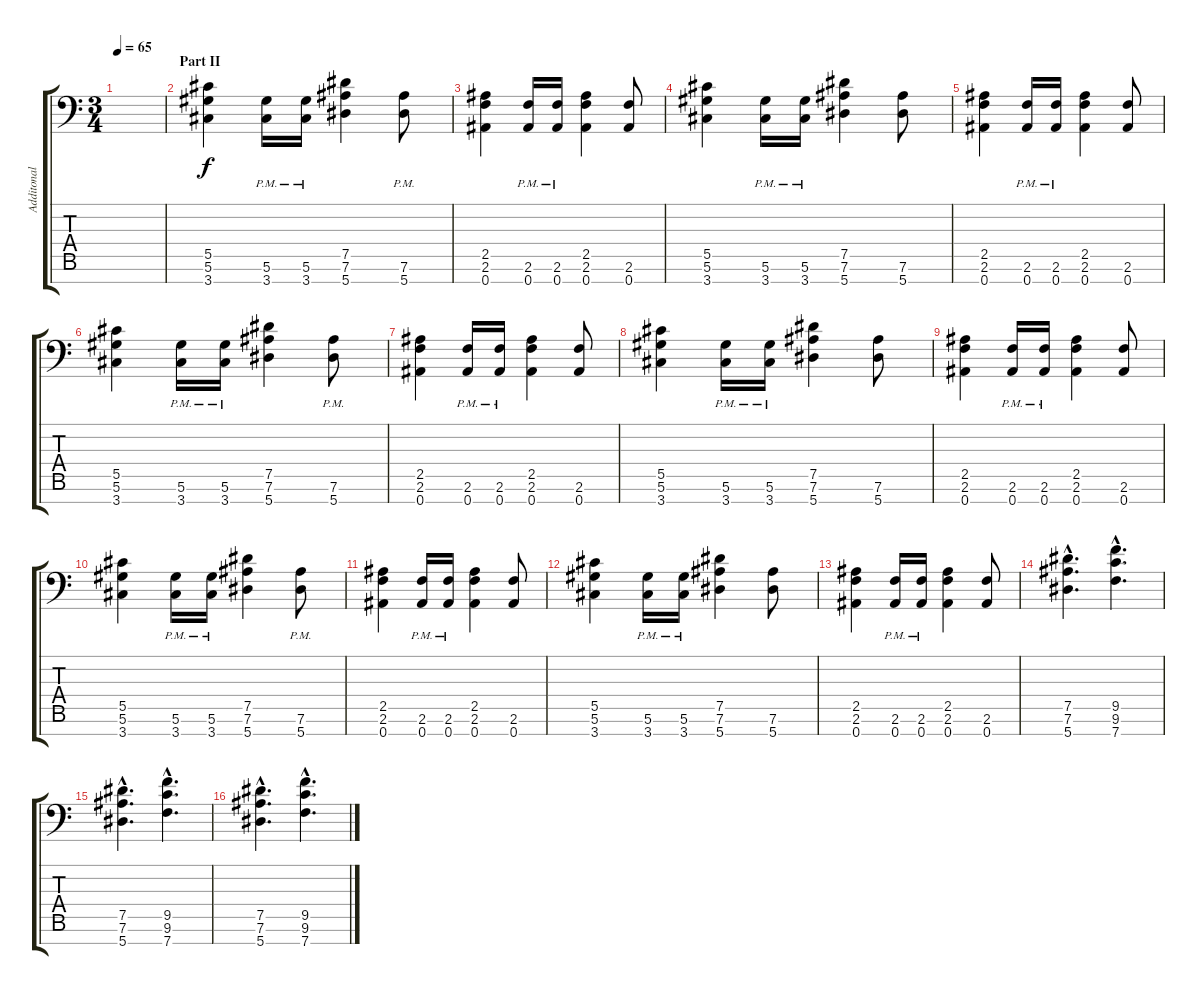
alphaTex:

\track ("Additonal Guitar" "Additonal ") {instrument electricguitarjazz}
\staff {score tabs}
\tuning (Eb4 Bb3 Gb3 Db3 Ab2 Eb2 Bb1) {hide}
\ts (3 4)
\tempo 65
\clef f4
\ks c
|
\section ("" "Part II")
(5.5 5.6 3.7).4{instrument distortionguitar} (5.6{pm} 3.7{pm}).16 (5.6{pm} 3.7{pm}).16 (7.5 7.6 5.7).4 (7.6{pm} 5.7{pm}).8 |
(2.5 2.6 0.7).4 (2.6{pm} 0.7{pm}).16 (2.6{pm} 0.7{pm}).16 (2.5 2.6 0.7).4 (2.6 0.7).8 |
(5.5 5.6 3.7).4 (5.6{pm} 3.7{pm}).16 (5.6{pm} 3.7{pm}).16 (7.5 7.6 5.7).4 (7.6 5.7).8 |
(2.5 2.6 0.7).4 (2.6{pm} 0.7{pm}).16 (2.6{pm} 0.7{pm}).16 (2.5 2.6 0.7).4 (2.6 0.7).8 |
(5.5 5.6 3.7).4 (5.6{pm} 3.7{pm}).16 (5.6{pm} 3.7{pm}).16 (7.5 7.6 5.7).4 (7.6{pm} 5.7{pm}).8 |
(2.5 2.6 0.7).4 (2.6{pm} 0.7{pm}).16 (2.6{pm} 0.7{pm}).16 (2.5 2.6 0.7).4 (2.6 0.7).8 |
(5.5 5.6 3.7).4 (5.6{pm} 3.7{pm}).16 (5.6{pm} 3.7{pm}).16 (7.5 7.6 5.7).4 (7.6 5.7).8 |
(2.5 2.6 0.7).4 (2.6{pm} 0.7{pm}).16 (2.6{pm} 0.7{pm}).16 (2.5 2.6 0.7).4 (2.6 0.7).8 |
(5.5 5.6 3.7).4{instrument distortionguitar} (5.6{pm} 3.7{pm}).16 (5.6{pm} 3.7{pm}).16 (7.5 7.6 5.7).4 (7.6{pm} 5.7{pm}).8 |
(2.5 2.6 0.7).4 (2.6{pm} 0.7{pm}).16 (2.6{pm} 0.7{pm}).16 (2.5 2.6 0.7).4 (2.6 0.7).8 |
(5.5 5.6 3.7).4 (5.6{pm} 3.7{pm}).16 (5.6{pm} 3.7{pm}).16 (7.5 7.6 5.7).4 (7.6 5.7).8 |
(2.5 2.6 0.7).4 (2.6{pm} 0.7{pm}).16 (2.6{pm} 0.7{pm}).16 (2.5 2.6 0.7).4 (2.6 0.7).8 |
(7.5{hac} 7.6{hac} 5.7{hac}).4{d} (9.5{hac} 9.6{hac} 7.7{hac}).4{d} |
(7.5{hac} 7.6{hac} 5.7{hac}).4{d} (9.5{hac} 9.6{hac} 7.7{hac}).4{d} |
(7.5{hac} 7.6{hac} 5.7{hac}).4{d} (9.5{hac} 9.6{hac} 7.7{hac}).4{d}
